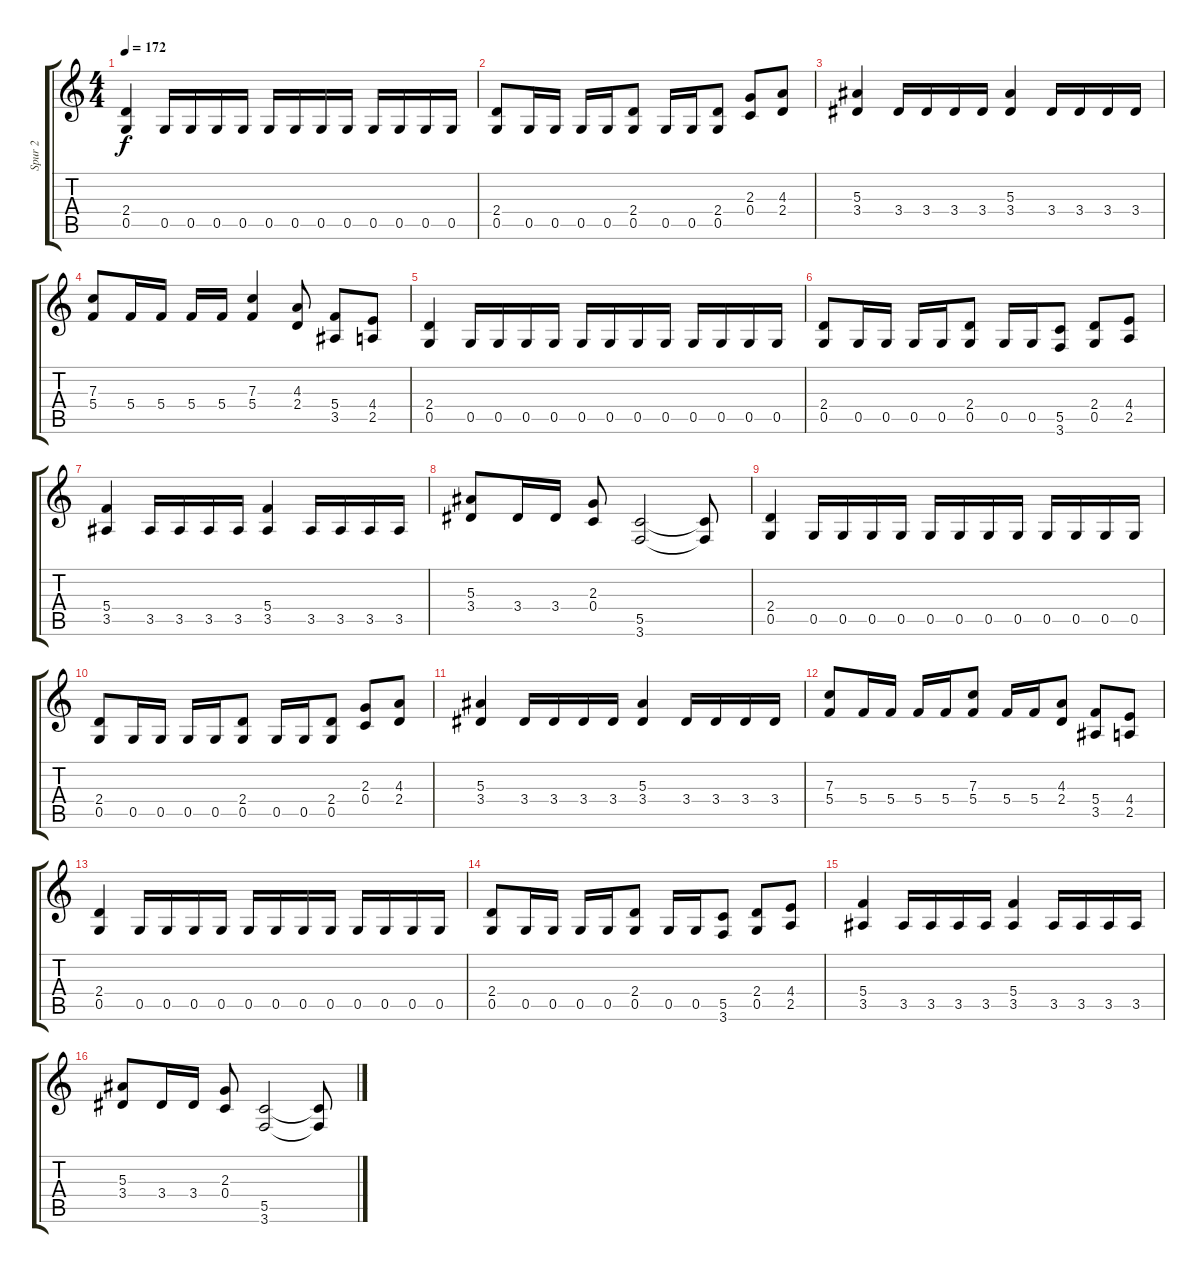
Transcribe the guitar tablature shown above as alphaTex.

\track ("Spur 2" "Spur 2") {instrument distortionguitar}
\staff {score tabs}
\tuning (D4 A3 F3 C3 G2 D2) {hide}
\ts (4 4)
\tempo 172
\clef g2
\ks c
(2.4 0.5).4{dy f} 0.5.16 0.5.16 0.5.16 0.5.16 0.5.16 0.5.16 0.5.16 0.5.16 0.5.16 0.5.16 0.5.16 0.5.16 |
(2.4 0.5).8 0.5.16 0.5.16 0.5.16 0.5.16 (2.4 0.5).8 0.5.16 0.5.16 (2.4 0.5).8 (2.3 0.4).8 (4.3 2.4).8 |
(5.3 3.4).4 3.4.16 3.4.16 3.4.16 3.4.16 (5.3 3.4).4 3.4.16 3.4.16 3.4.16 3.4.16 |
(7.3 5.4).8 5.4.16 5.4.16 5.4.16 5.4.16 (7.3 5.4).4 (4.3 2.4).8 (5.4 3.5).8 (4.4 2.5).8 |
(2.4 0.5).4 0.5.16 0.5.16 0.5.16 0.5.16 0.5.16 0.5.16 0.5.16 0.5.16 0.5.16 0.5.16 0.5.16 0.5.16 |
(2.4 0.5).8 0.5.16 0.5.16 0.5.16 0.5.16 (2.4 0.5).8 0.5.16 0.5.16 (5.5 3.6).8 (2.4 0.5).8 (4.4 2.5).8 |
(5.4 3.5).4 3.5.16 3.5.16 3.5.16 3.5.16 (5.4 3.5).4 3.5.16 3.5.16 3.5.16 3.5.16 |
(5.3 3.4).8 3.4.16 3.4.16 (2.3 0.4).8 (5.5 3.6).2 (5.5{t} 3.6{t}).8 |
(2.4 0.5).4 0.5.16 0.5.16 0.5.16 0.5.16 0.5.16 0.5.16 0.5.16 0.5.16 0.5.16 0.5.16 0.5.16 0.5.16 |
(2.4 0.5).8 0.5.16 0.5.16 0.5.16 0.5.16 (2.4 0.5).8 0.5.16 0.5.16 (2.4 0.5).8 (2.3 0.4).8 (4.3 2.4).8 |
(5.3 3.4).4 3.4.16 3.4.16 3.4.16 3.4.16 (5.3 3.4).4 3.4.16 3.4.16 3.4.16 3.4.16 |
(7.3 5.4).8 5.4.16 5.4.16 5.4.16 5.4.16 (7.3 5.4).8 5.4.16 5.4.16 (4.3 2.4).8 (5.4 3.5).8 (4.4 2.5).8 |
(2.4 0.5).4 0.5.16 0.5.16 0.5.16 0.5.16 0.5.16 0.5.16 0.5.16 0.5.16 0.5.16 0.5.16 0.5.16 0.5.16 |
(2.4 0.5).8 0.5.16 0.5.16 0.5.16 0.5.16 (2.4 0.5).8 0.5.16 0.5.16 (5.5 3.6).8 (2.4 0.5).8 (4.4 2.5).8 |
(5.4 3.5).4 3.5.16 3.5.16 3.5.16 3.5.16 (5.4 3.5).4 3.5.16 3.5.16 3.5.16 3.5.16 |
(5.3 3.4).8 3.4.16 3.4.16 (2.3 0.4).8 (5.5 3.6).2 (5.5{t} 3.6{t}).8
